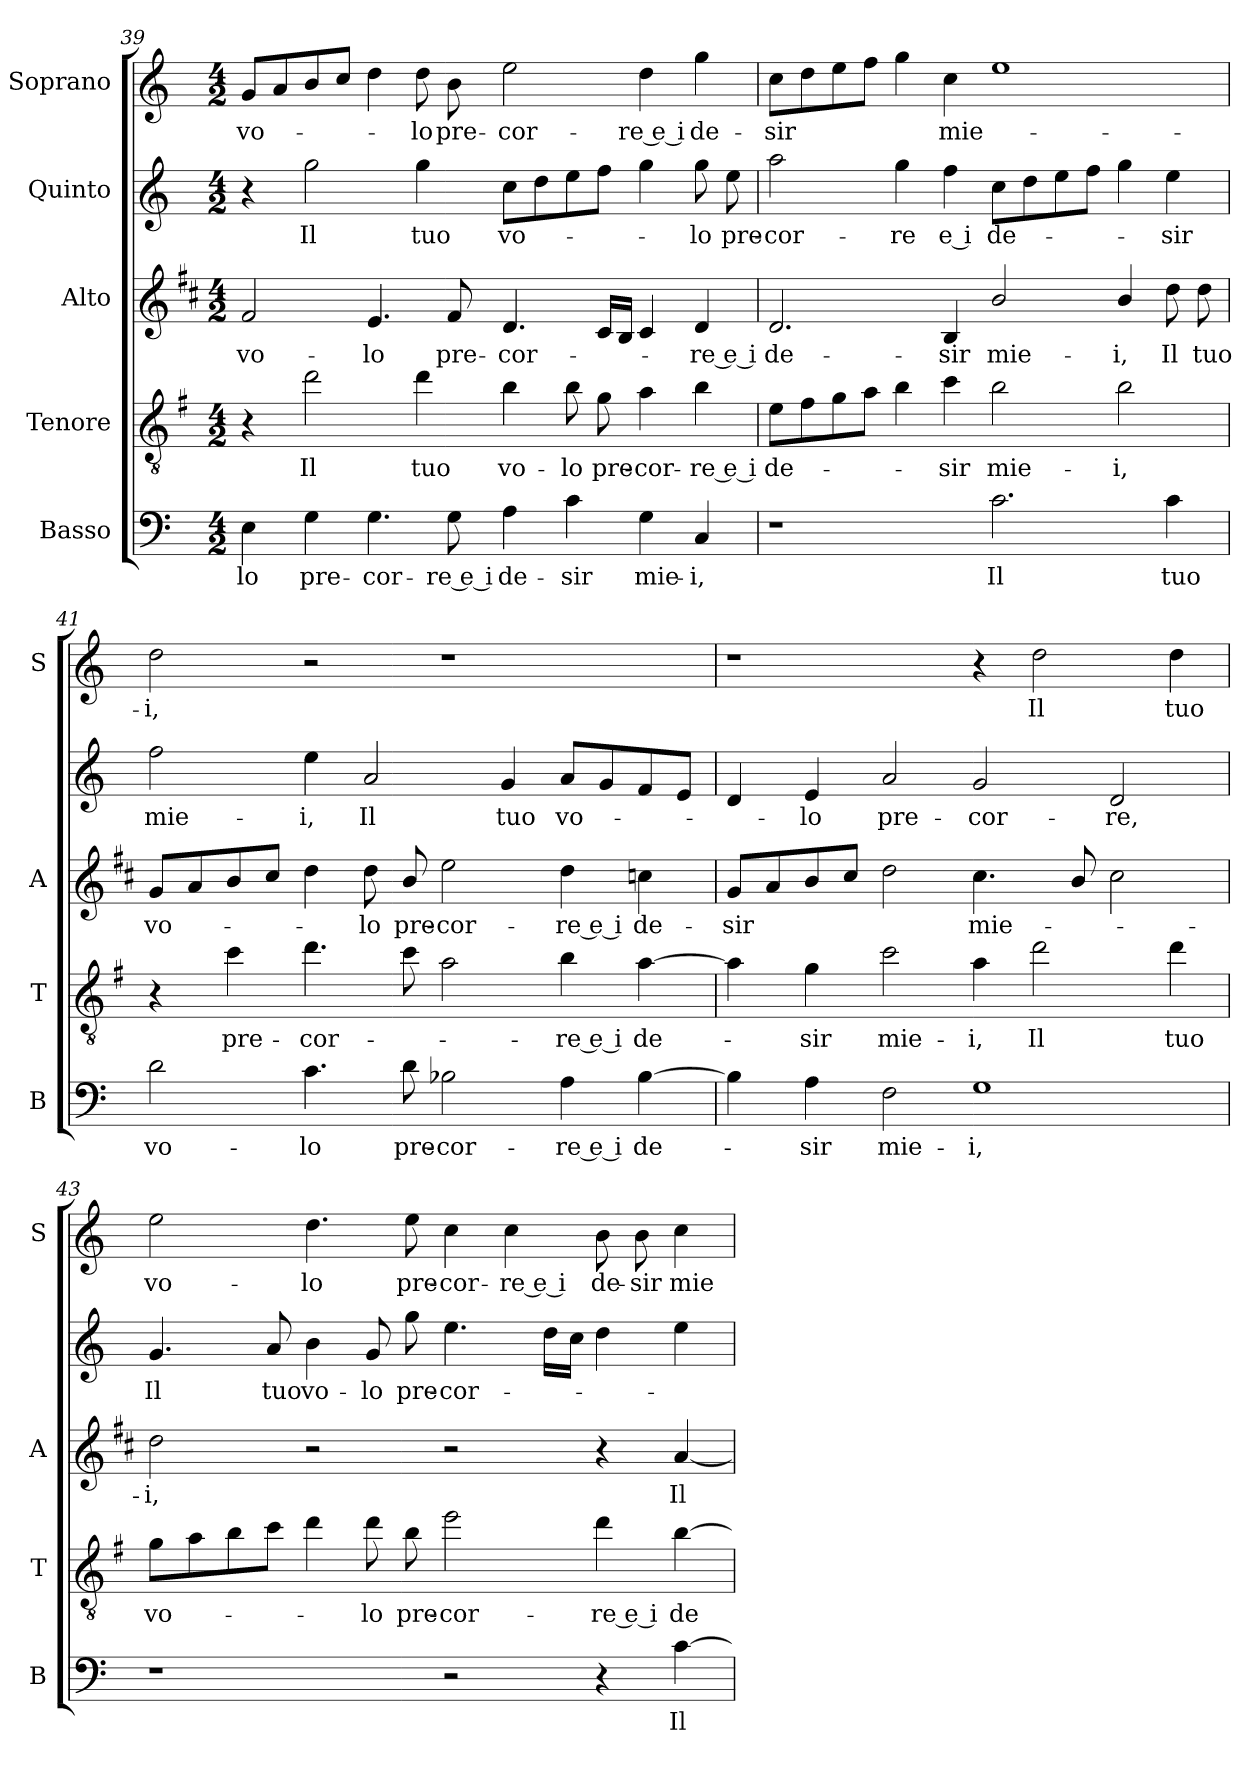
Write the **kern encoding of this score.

**kern	**text	**kern	**text	**kern	**text	**kern	**text	**kern	**text
*part5	*part5	*part4	*part4	*part3	*part3	*part2	*part2	*part1	*part1
*staff5	*staff5	*staff4	*staff4	*staff3	*staff3	*staff2	*staff2	*staff1	*staff1
*I"Basso	*	*I"Tenore	*	*I"Alto	*	*I"Quinto	*	*I"Soprano	*
*I'B	*	*I'T	*	*I'A	*	*	*	*I'S	*
!!LO:LB:g=z
*clefF4	*	*clefGv2	*	*clefG2	*	*clefG2	*	*clefG2	*
*	*	*ITrd4c7	*	*ITrd1c2	*	*	*	*	*
*k[]	*	*k[]	*	*k[]	*	*k[]	*	*k[]	*
*C:	*	*C:	*	*C:	*	*C:	*	*C:	*
*M4/2	*	*M4/2	*	*M4/2	*	*M4/2	*	*M4/2	*
=39	=39	=39	=39	=39	=39	=39	=39	=39	=39
!	!LO:LY:b	!	!	!	!LO:LY:b	!	!	!	!LO:LY:b
4E\	-lo	4r	.	2e/	vo-	4r	.	8g/L	vo-
.	.	.	.	.	.	.	.	8a/	.
!	!LO:LY:b	!	!LO:LY:b	!	!	!	!LO:LY:b	!	!
4G\	pre-	2g\	Il	.	.	2gg\	Il	8b/	.
.	.	.	.	.	.	.	.	8cc/J	.
!	!LO:LY:b	!	!	!	!LO:LY:b	!	!	!	!
4.G\	-cor-	.	.	4.d/	-lo	.	.	4dd\	.
!	!	!	!LO:LY:b	!	!	!	!LO:LY:b	!	!LO:LY:b
.	.	4g\	tuo	.	.	4gg\	tuo	8dd\	-lo
!	!LO:LY:b	!	!	!	!LO:LY:b	!	!	!	!LO:LY:b
8G\	-re e i	.	.	8e/	pre-	.	.	8b\	pre-
!	!LO:LY:b	!	!LO:LY:b	!	!LO:LY:b	!	!LO:LY:b	!	!LO:LY:b
4A\	de-	4e\	vo-	4.c/	-cor-	8cc\L	vo-	2ee\	-cor-
.	.	.	.	.	.	8dd\	.	.	.
!	!LO:LY:b	!	!LO:LY:b	!	!	!	!	!	!
4c\	-sir	8e\	-lo	.	.	8ee\	.	.	.
!	!	!	!LO:LY:b	!	!	!	!	!	!
.	.	8c\	pre-	16B/LL	.	8ff\J	.	.	.
.	.	.	.	16A/JJ	.	.	.	.	.
!	!LO:LY:b	!	!LO:LY:b	!	!	!	!	!	!LO:LY:b
4G\	mie-	4d\	-cor-	4B/	.	4gg\	.	4dd\	-re e i
!	!LO:LY:b	!	!LO:LY:b	!	!LO:LY:b	!	!LO:LY:b	!	!LO:LY:b
4C/	-i,	4e\	-re e i	4c/	-re e i	8gg\	-lo	4gg\	de-
!	!	!	!	!	!	!	!LO:LY:b	!	!
.	.	.	.	.	.	8ee\	pre-	.	.
=40	=40	=40	=40	=40	=40	=40	=40	=40	=40
!	!	!	!LO:LY:b	!	!LO:LY:b	!	!LO:LY:b	!	!LO:LY:b
1r	.	8A\L	de-	2.c/	de-	2aa\	-cor-	8cc\L	-sir
.	.	8B\	.	.	.	.	.	8dd\	.
.	.	8c\	.	.	.	.	.	8ee\	.
.	.	8d\J	.	.	.	.	.	8ff\J	.
!	!	!	!	!	!	!	!LO:LY:b	!	!
.	.	4e\	.	.	.	4gg\	-re	4gg\	.
!	!	!	!LO:LY:b	!	!LO:LY:b	!	!LO:LY:b	!	!LO:LY:b
.	.	4f\	-sir	4A/	-sir	4ff\	e i	4cc\	mie-
!	!LO:LY:b	!	!LO:LY:b	!	!LO:LY:b	!	!LO:LY:b	!	!
2.c\	Il	2e\	mie-	2a/	mie-	8cc\L	de-	1ee	.
.	.	.	.	.	.	8dd\	.	.	.
.	.	.	.	.	.	8ee\	.	.	.
.	.	.	.	.	.	8ff\J	.	.	.
!	!	!	!LO:LY:b	!	!LO:LY:b	!	!	!	!
.	.	2e\	-i,	4a/	-i,	4gg\	.	.	.
!	!LO:LY:b	!	!	!	!LO:LY:b	!	!LO:LY:b	!	!
4c\	tuo	.	.	8cc\	Il	4ee\	-sir	.	.
!	!	!	!	!	!LO:LY:b	!	!	!	!
.	.	.	.	8cc\	tuo	.	.	.	.
=41	=41	=41	=41	=41	=41	=41	=41	=41	=41
!	!LO:LY:b	!	!	!	!LO:LY:b	!	!LO:LY:b	!	!LO:LY:b
2d\	vo-	4r	.	8f/L	vo-	2ff\	mie-	2dd\	-i,
.	.	.	.	8g/	.	.	.	.	.
!	!	!	!LO:LY:b	!	!	!	!	!	!
.	.	4f\	pre-	8a/	.	.	.	.	.
.	.	.	.	8b/J	.	.	.	.	.
!	!LO:LY:b	!	!LO:LY:b	!	!	!	!LO:LY:b	!	!
4.c\	-lo	4.g\	-cor-	4cc\	.	4ee\	-i,	2r	.
!	!	!	!	!	!LO:LY:b	!	!LO:LY:b	!	!
.	.	.	.	8cc\	-lo	2a/	Il	.	.
!	!LO:LY:b	!	!	!	!LO:LY:b	!	!	!	!
8d\	pre-	8f\	.	8a/	pre-	.	.	.	.
!	!LO:LY:b	!	!	!	!LO:LY:b	!	!	!	!
2B-X\	-cor-	2d\	.	2dd\	-cor-	.	.	1r	.
!	!	!	!	!	!	!	!LO:LY:b	!	!
.	.	.	.	.	.	4g/	tuo	.	.
!	!LO:LY:b	!	!LO:LY:b	!	!LO:LY:b	!	!LO:LY:b	!	!
4A\	-re e i	4e\	-re e i	4cc\	-re e i	8a/L	vo-	.	.
.	.	.	.	.	.	8g/	.	.	.
!	!LO:LY:b	!	!LO:LY:b	!	!LO:LY:b	!	!	!	!
[4B-\	de-	[4d\	de-	4b-X\	de-	8f/	.	.	.
.	.	.	.	.	.	8e/J	.	.	.
!!LO:PB:g=z
=42	=42	=42	=42	=42	=42	=42	=42	=42	=42
!	!	!	!	!	!LO:LY:b	!	!	!	!
4B-\]	.	4d\]	.	8f/L	-sir	4d/	.	1r	.
.	.	.	.	8g/	.	.	.	.	.
!	!LO:LY:b	!	!LO:LY:b	!	!	!	!LO:LY:b	!	!
4A\	-sir	4c\	-sir	8a/	.	4e/	-lo	.	.
.	.	.	.	8b/J	.	.	.	.	.
!	!LO:LY:b	!	!LO:LY:b	!	!	!	!LO:LY:b	!	!
2F\	mie-	2f\	mie-	2cc\	.	2a/	pre-	.	.
!	!LO:LY:b	!	!LO:LY:b	!	!LO:LY:b	!	!LO:LY:b	!	!
1G	-i,	4d\	-i,	4.b\	mie-	2g/	-cor-	4r	.
!	!	!	!LO:LY:b	!	!	!	!	!	!LO:LY:b
.	.	2g\	Il	.	.	.	.	2dd\	Il
.	.	.	.	8a/	.	.	.	.	.
!	!	!	!	!	!	!	!LO:LY:b	!	!
.	.	.	.	2b\	.	2d/	-re,	.	.
!	!	!	!LO:LY:b	!	!	!	!	!	!LO:LY:b
.	.	4g\	tuo	.	.	.	.	4dd\	tuo
=43	=43	=43	=43	=43	=43	=43	=43	=43	=43
!	!	!	!LO:LY:b	!	!LO:LY:b	!	!LO:LY:b	!	!LO:LY:b
1r	.	8c\L	vo-	2cc\	-i,	4.g/	Il	2ee\	vo-
.	.	8d\	.	.	.	.	.	.	.
.	.	8e\	.	.	.	.	.	.	.
!	!	!	!	!	!	!	!LO:LY:b	!	!
.	.	8f\J	.	.	.	8a/	tuo	.	.
!	!	!	!	!	!	!	!LO:LY:b	!	!LO:LY:b
.	.	4g\	.	2r	.	4b\	vo-	4.dd\	-lo
!	!	!	!LO:LY:b	!	!	!	!LO:LY:b	!	!
.	.	8g\	-lo	.	.	8g/	-lo	.	.
!	!	!	!LO:LY:b	!	!	!	!LO:LY:b	!	!LO:LY:b
.	.	8e\	pre-	.	.	8gg\	pre-	8ee\	pre-
!	!	!	!LO:LY:b	!	!	!	!LO:LY:b	!	!LO:LY:b
2r	.	2a\	-cor-	2r	.	4.ee\	-cor-	4cc\	-cor-
!	!	!	!	!	!	!	!	!	!LO:LY:b
.	.	.	.	.	.	.	.	4cc\	-re e i
.	.	.	.	.	.	16dd\LL	.	.	.
.	.	.	.	.	.	16cc\JJ	.	.	.
!	!	!	!LO:LY:b	!	!	!	!	!	!LO:LY:b
4r	.	4g\	-re e i	4r	.	4dd\	.	8b\	de-
!	!	!	!	!	!	!	!	!	!LO:LY:b
.	.	.	.	.	.	.	.	8b\	-sir
!	!LO:LY:b	!	!LO:LY:b	!	!LO:LY:b	!	!	!	!LO:LY:b
[4c\	Il	[4e\	de-	[4g/	Il	4ee\	.	4cc\	mie-
=	=	=	=	=	=	=	=	=	=
*-	*-	*-	*-	*-	*-	*-	*-	*-	*-
